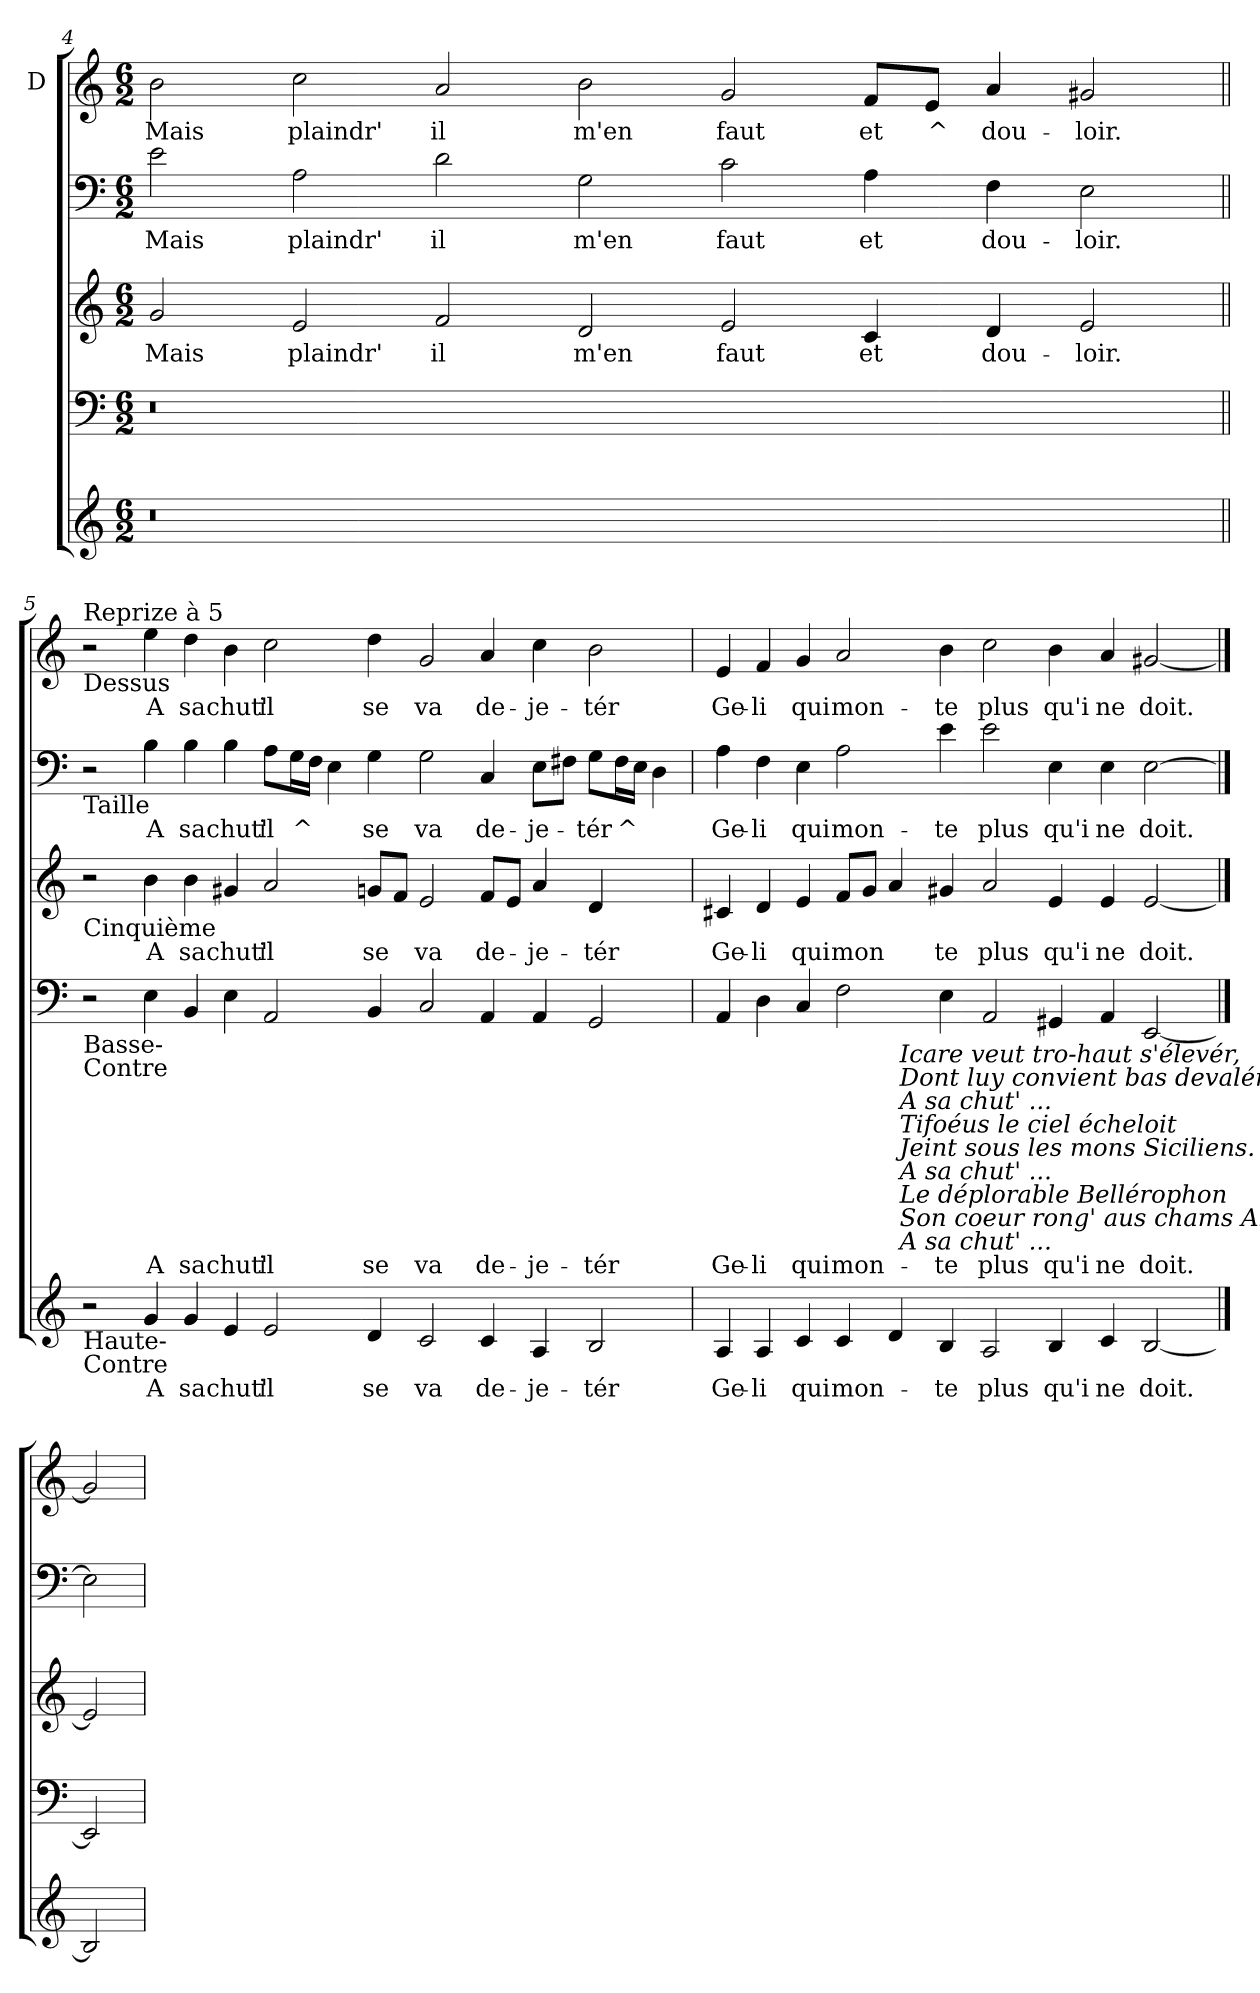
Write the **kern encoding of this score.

**kern	**text	**kern	**text	**kern	**text	**kern	**text	**kern	**text
*part5	*part5	*part4	*part4	*part3	*part3	*part2	*part2	*part1	*part1
*staff5	*staff5	*staff4	*staff4	*staff3	*staff3	*staff2	*staff2	*staff1	*staff1
*	*	*	*	*	*	*	*	*I"D	*
!!LO:LB:g=z
*clefG2	*	*clefF4	*	*clefG2	*	*clefF4	*	*clefG2	*
*k[]	*	*k[]	*	*k[]	*	*k[]	*	*k[]	*
*C:	*	*C:	*	*C:	*	*C:	*	*C:	*
*M6/2	*	*M6/2	*	*M6/2	*	*M6/2	*	*M6/2	*
=4	=4	=4	=4	=4	=4	=4	=4	=4	=4
!	!	!	!	!	!LO:LY:b	!	!LO:LY:b	!	!LO:LY:b
0.r	.	0.r	.	2g/	Mais	2e\	Mais	2b\	Mais
!	!	!	!	!	!LO:LY:b	!	!LO:LY:b	!	!LO:LY:b
.	.	.	.	2e/	plaindr'	2A\	plaindr'	2cc\	plaindr'
!	!	!	!	!	!LO:LY:b	!	!LO:LY:b	!	!LO:LY:b
.	.	.	.	2f/	il	2d\	il	2a/	il
!	!	!	!	!	!LO:LY:b	!	!LO:LY:b	!	!LO:LY:b
.	.	.	.	2d/	m'en	2G\	m'en	2b\	m'en
!	!	!	!	!	!LO:LY:b	!	!LO:LY:b	!	!LO:LY:b
.	.	.	.	2e/	faut	2c\	faut	2g/	faut
!	!	!	!	!	!LO:LY:b	!	!LO:LY:b	!	!LO:LY:b
.	.	.	.	4c/	et	4A\	et	8f/L	et
!	!	!	!	!	!	!	!	!	!LO:LY:b
.	.	.	.	.	.	.	.	8e/J	^
!	!	!	!	!	!LO:LY:b	!	!LO:LY:b	!	!LO:LY:b
.	.	.	.	4d/	dou-	4F\	dou-	4a/	dou-
!	!	!	!	!	!LO:LY:b	!	!LO:LY:b	!	!LO:LY:b
2ryy	.	2ryy	.	2e/	-loir.	2E\	-loir.	2g#X/	-loir.
!!LO:PB:g=z
=5||	=5||	=5||	=5||	=5||	=5||	=5||	=5||	=5||	=5||
!	!	!	!	!	!	!	!	!LO:TX:a:t=Reprize à 5	!
!	!	!	!	!	!	!	!	!LO:TX:b:t=Dessus	!
!	!	!	!	!	!	!LO:TX:b:t=Taille	!	!	!
!	!	!	!	!LO:TX:b:t=Cinquième	!	!	!	!	!
!	!	!LO:TX:b:t=Basse-\nContre	!	!	!	!	!	!	!
!LO:TX:b:t=Haute-\nContre	!	!	!	!	!	!	!	!	!
2r	.	2r	.	2r	.	2r	.	2r	.
!	!LO:LY:b	!	!LO:LY:b	!	!LO:LY:b	!	!LO:LY:b	!	!LO:LY:b
4g/	A	4E\	A	4b\	A	4B\	A	4ee\	A
!	!LO:LY:b	!	!LO:LY:b	!	!LO:LY:b	!	!LO:LY:b	!	!LO:LY:b
4g/	sa	4BB/	sa	4b\	sa	4B\	sa	4dd\	sa
!	!LO:LY:b	!	!LO:LY:b	!	!LO:LY:b	!	!LO:LY:b	!	!LO:LY:b
4e/	chut'	4E\	chut'	4g#X/	chut'	4B\	chut'	4b\	chut'
!	!LO:LY:b	!	!LO:LY:b	!	!LO:LY:b	!	!LO:LY:b	!	!LO:LY:b
2e/	il	2AA/	il	2a/	il	8A\L	il	2cc\	il
!	!	!	!	!	!	!	!LO:LY:b	!	!
.	.	.	.	.	.	16G\L	^	.	.
.	.	.	.	.	.	16F\JJ	.	.	.
.	.	.	.	.	.	4E\	.	.	.
!	!LO:LY:b	!	!LO:LY:b	!	!LO:LY:b	!	!LO:LY:b	!	!LO:LY:b
4d/	se	4BB/	se	8gn/L	se	4G\	se	4dd\	se
.	.	.	.	8f/J	.	.	.	.	.
!	!LO:LY:b	!	!LO:LY:b	!	!LO:LY:b	!	!LO:LY:b	!	!LO:LY:b
2c/	va	2C/	va	2e/	va	2G\	va	2g/	va
!	!LO:LY:b	!	!LO:LY:b	!	!LO:LY:b	!	!LO:LY:b	!	!LO:LY:b
4c/	de-	4AA/	de-	8f/L	de-	4C/	de-	4a/	de-
.	.	.	.	8e/J	.	.	.	.	.
!	!LO:LY:b	!	!LO:LY:b	!	!LO:LY:b	!	!LO:LY:b	!	!LO:LY:b
4A/	-je-	4AA/	-je-	4a/	-je-	8E\L	-je-	4cc\	-je-
.	.	.	.	.	.	8F#X\J	.	.	.
!	!LO:LY:b	!	!LO:LY:b	!	!LO:LY:b	!	!LO:LY:b	!	!LO:LY:b
2B/	-tér	2GG/	-tér	4d/	-tér	8G\L	-tér	2b\	-tér
!	!	!	!	!	!	!	!LO:LY:b	!	!
.	.	.	.	.	.	16F#\L	^	.	.
.	.	.	.	.	.	16E\JJ	.	.	.
.	.	.	.	4ryy	.	4D\	.	.	.
!!LO:LB:g=z
=6	=6	=6	=6	=6	=6	=6	=6	=6	=6
!	!	!LO:TX:b:i:t=A sa chut'  il se va dejetér\nGeli qui monte plus qu'i ne doit.\nUn' amour haute i'ay pourchassé\nMais plaindr' il m'en faut et douloir.\nA sa chut' ...\nFaéton oze plus qu'i ne peut,\nFoudroyé chét dans Eridan.\nA sa chut'...	!	!	!	!	!	!	!
!	!LO:LY:b	!	!LO:LY:b	!	!LO:LY:b	!	!LO:LY:b	!	!LO:LY:b
*	*	*^	*	*	*	*	*	*	*
4A/	Ge-	4AA/	1ryy	Ge-	4c#X/	Ge-	4A\	Ge-	4e/	Ge-
!	!LO:LY:b	!	!	!LO:LY:b	!	!LO:LY:b	!	!LO:LY:b	!	!LO:LY:b
4A/	-li	4D\	.	-li	4d/	-li	4F\	-li	4f/	-li
!	!LO:LY:b	!	!	!LO:LY:b	!	!LO:LY:b	!	!LO:LY:b	!	!LO:LY:b
4c/	qui	4C/	.	qui	4e/	qui	4E\	qui	4g/	qui
!	!LO:LY:b	!	!	!LO:LY:b	!	!LO:LY:b	!	!LO:LY:b	!	!LO:LY:b
4c/	mon-	2F\	.	mon-	8f/L	mon	2A\	mon-	2a/	mon-
.	.	.	.	.	8g/J	.	.	.	.	.
4d/	.	.	32ryy	.	4a/	.	.	.	.	.
!	!	!	!LO:TX:b:i:t=Icare veut tro-haut s'élevér,\nDont luy convient bas devalér.\nA sa chut' ...\nTifoéus le ciel écheloit\nJeint sous les mons Siciliens.\nA sa chut' ...\nLe déplorable Bellérophon\nSon coeur rong' aus chams Aliens\nA sa chut' ...	!	!	!	!	!	!	!
.	.	.	1ryy	.	.	.	.	.	.	.
!	!LO:LY:b	!	!	!LO:LY:b	!	!LO:LY:b	!	!LO:LY:b	!	!LO:LY:b
4B/	-te	4E\	.	-te	4g#X/	te	4e\	-te	4b\	-te
!	!LO:LY:b	!	!	!LO:LY:b	!	!LO:LY:b	!	!LO:LY:b	!	!LO:LY:b
2A/	plus	2AA/	.	plus	2a/	plus	2e\	plus	2cc\	plus
!	!LO:LY:b	!	!	!LO:LY:b	!	!LO:LY:b	!	!LO:LY:b	!	!LO:LY:b
4B/	qu'i	4GG#X/	.	qu'i	4e/	qu'i	4E\	qu'i	4b\	qu'i
.	.	.	2ryy	.	.	.	.	.	.	.
!	!LO:LY:b	!	!	!LO:LY:b	!	!LO:LY:b	!	!LO:LY:b	!	!LO:LY:b
4c/	ne	4AA/	.	ne	4e/	ne	4E\	ne	4a/	ne
!	!LO:LY:b	!	!	!LO:LY:b	!	!LO:LY:b	!	!LO:LY:b	!	!LO:LY:b
[2B	doit.	[2EE	.	doit.	[2e	doit.	[2E	doit.	[2g#X	doit.
.	.	.	4...ryy	.	.	.	.	.	.	.
*	*	*v	*v	*	*	*	*	*	*	*
==7	==7	==7	==7	==7	==7	==7	==7	==7	==7
2B]	.	2EE]	.	2e]	.	2E]	.	2g#]	.
=	=	=	=	=	=	=	=	=	=
*-	*-	*-	*-	*-	*-	*-	*-	*-	*-
